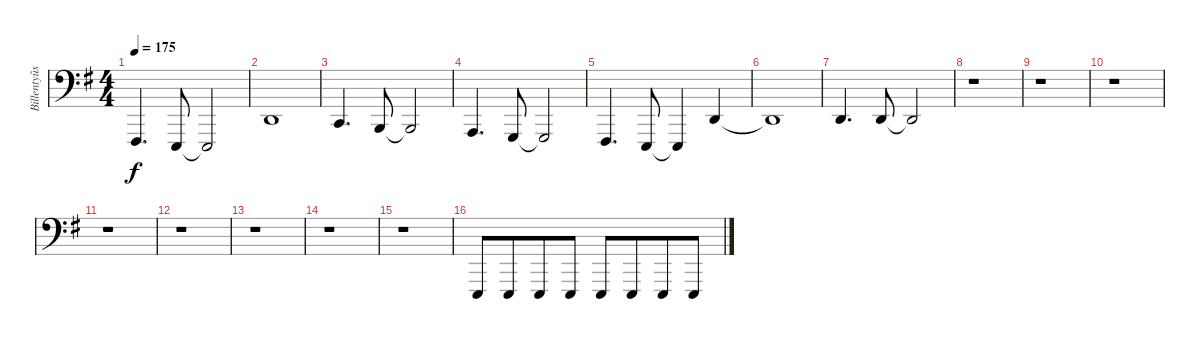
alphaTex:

\track ("Billentyûs 2 (Jon Lord)" "Billentyûs") {instrument electricgrandpiano}
\staff {score}
\tuning (C3 G2 D2 A1 E1 B0) {hide}
\ts (4 4)
\tempo 175
\clef f4
\ks g
2.5.4{d dy f} 0.5.8 0.5{t}.2 |
0.3.1 |
3.4.4{d} 2.4.8 2.4{t}.2 |
0.4.4{d} 3.5.8 3.5{t}.2 |
2.5.4{d} 0.5.8 0.5{t}.4 0.3.4 |
0.3{t}.1 |
0.3.4{d} 0.3.8 0.3{t}.2 |
r.1 |
r.1 |
r.1 |
r.1 |
r.1 |
r.1 |
r.1 |
r.1 |
0.5.8{volume 8 instrument clavinet} 0.5.8{beam merge} 0.5.8 0.5.8 0.5.8 0.5.8{beam merge} 0.5.8 0.5.8
